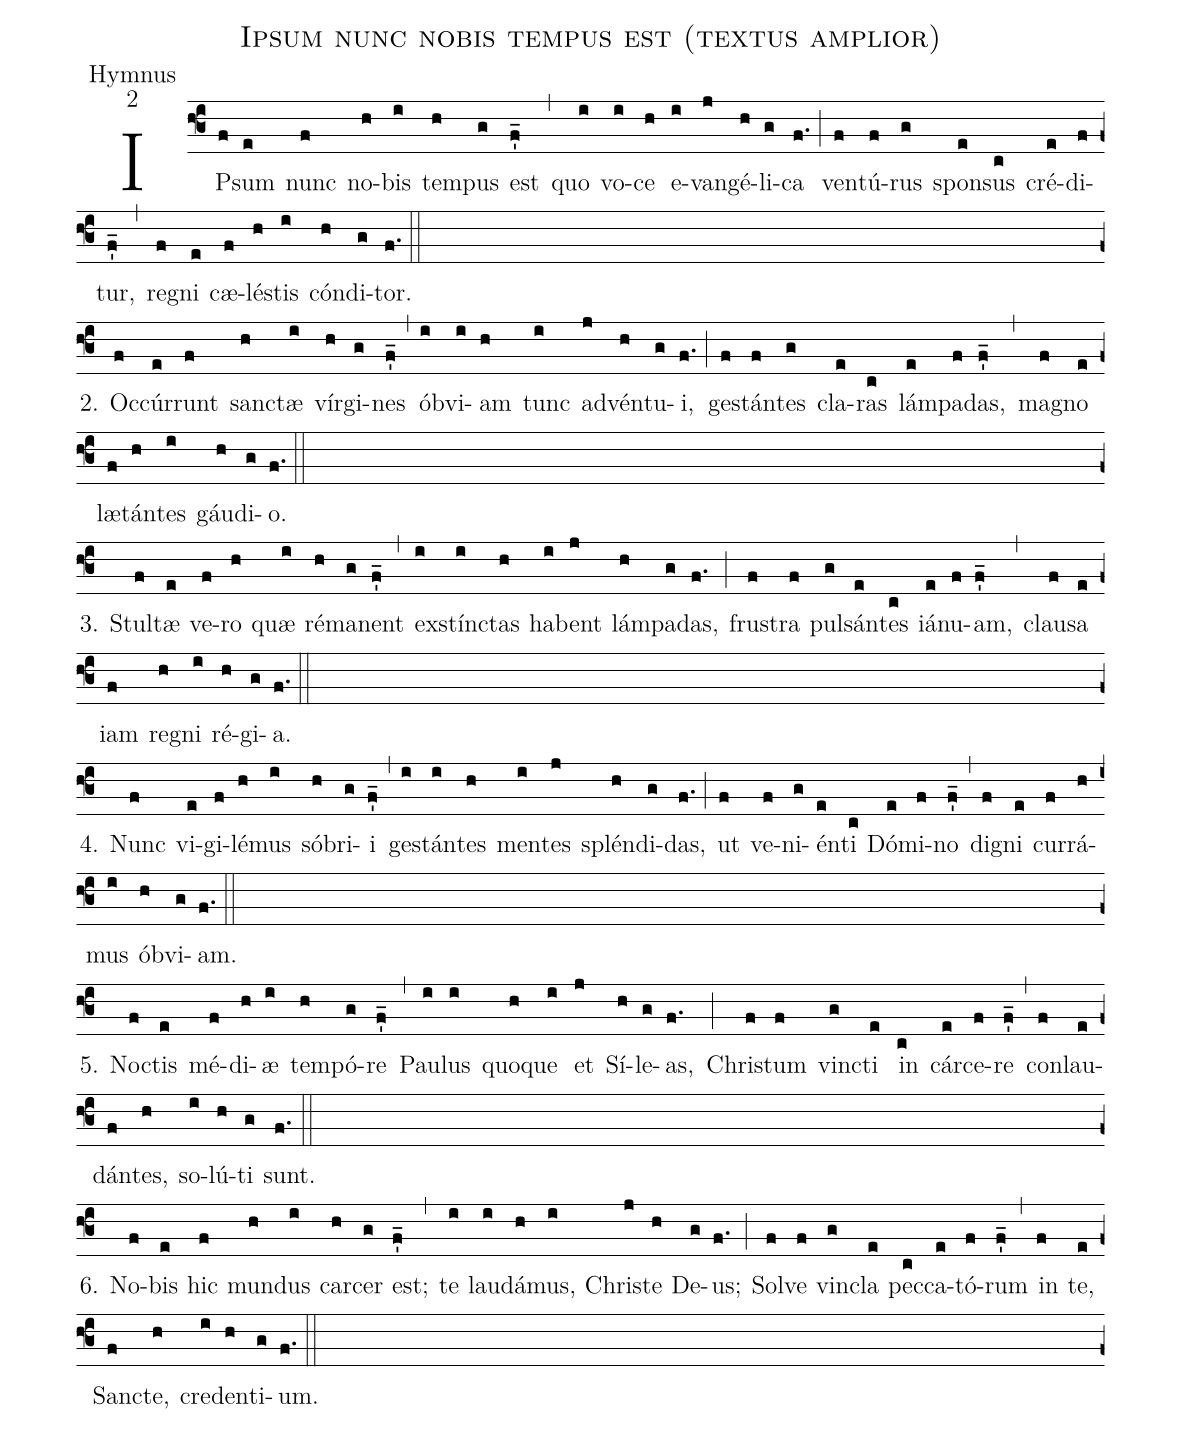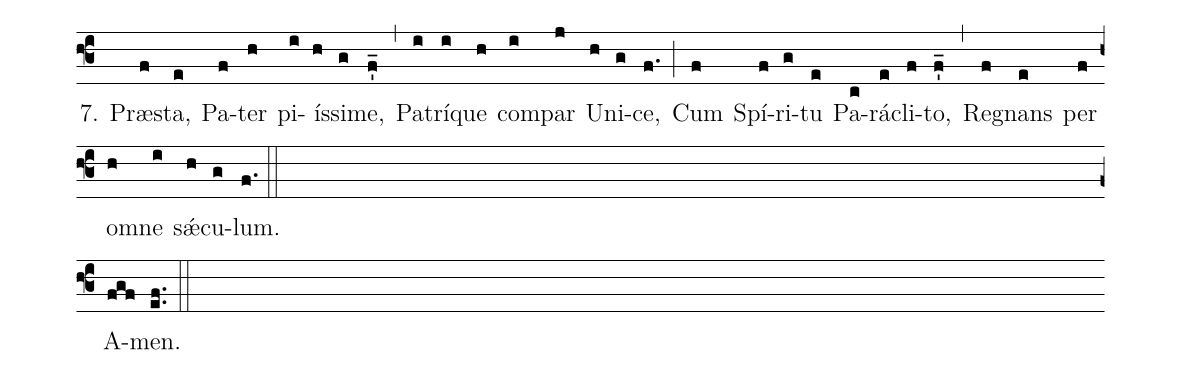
name:Ipsum nunc nobis tempus est (textus amplior);
office-part:Hymnus;
mode:2;
%%
(f3)IP(f)sum(e) nunc(f) no(h)bis(i) tem(h)pus(g) est(f'_) (,)
quo(i) vo(i)ce(h) e(i)van(j)gé(h)li(g)ca(f.) (;)
ven(f)tú(f)rus(g) spon(e)sus(c) cré(e)di(f)tur,(f'_) (,)
re(f)gni(e) cæ(f)lés(h)tis(i) cón(h)di(g)tor.(f.) (::Z)


2. Oc(f)cúr(e)runt(f) sanc(h)tæ(i) vír(h)gi(g)nes(f'_) (,)
ób(i)vi(i)am(h) tunc(i) ad(j)vén(h)tu(g)i,(f.) (;)
ges(f)tán(f)tes(g) cla(e)ras(c) lám(e)pa(f)das,(f'_) (,)
ma(f)gno(e) læ(f)tán(h)tes(i) gáu(h)di(g)o.(f.) (::Z)

3. Stul(f)tæ(e) ve(f)ro(h) quæ(i) ré(h)ma(g)nent(f'_) (,)
ex(i)stínc(i)tas(h) ha(i)bent(j) lám(h)pa(g)das,(f.) (;)
frus(f)tra(f) pul(g)sán(e)tes(c) iá(e)nu(f)am,(f'_) (,)
clau(f)sa(e) iam(f) re(h)gni(i) ré(h)gi(g)a.(f.) (::Z)

4. Nunc(f) vi(e)gi(f)lé(h)mus(i) só(h)bri(g)i(f'_) (,)
ges(i)tán(i)tes(h) men(i)tes(j) splén(h)di(g)das,(f.) (;)
ut(f) ve(f)ni(g)én(e)ti(c) Dó(e)mi(f)no(f'_) (,)
di(f)gni(e) cur(f)rá(h)mus(i) ób(h)vi(g)am.(f.) (::Z)

5. Noc(f)tis(e) mé(f)di(h)æ(i) tem(h)pó(g)re(f'_) (,)
Pau(i)lus(i) quo(h)que(i) et(j) Sí(h)le(g)as,(f.) (;)
Chris(f)tum(f) vinc(g)ti(e) in(c) cár(e)ce(f)re(f'_) (,)
con(f)lau(e)dán(f)tes,(h) so(i)lú(h)ti(g) sunt.(f.) (::Z)

6. No(f)bis(e) hic(f) mun(h)dus(i) car(h)cer(g) est;(f'_) (,)
te(i) lau(i)dá(h)mus,(i) Chris(j)te(h) De(g)us;(f.) (;)
Sol(f)ve(f) vin(g)cla(e) pec(c)ca(e)tó(f)rum(f'_) (,)
in(f) te,(e) Sanc(f)te,(h) cre(i)den(h)ti(g)um.(f.) (::Z)

7. Præ(f)sta,(e) Pa(f)ter(h) pi(i)ís(h)si(g)me,(f'_) (,)
Pa(i)trí(i)que(h) com(i)par(j) U(h)ni(g)ce,(f.) (;)
Cum(f) Spí(f)ri(g)tu(e) Pa(c)rá(e)cli(f)to,(f'_) (,)
Re(f)gnans(e) per(f) om(h)ne(i) sǽ(h)cu(g)lum.(f.) (::Z)
A(fgf)men.(ef..) (::)
